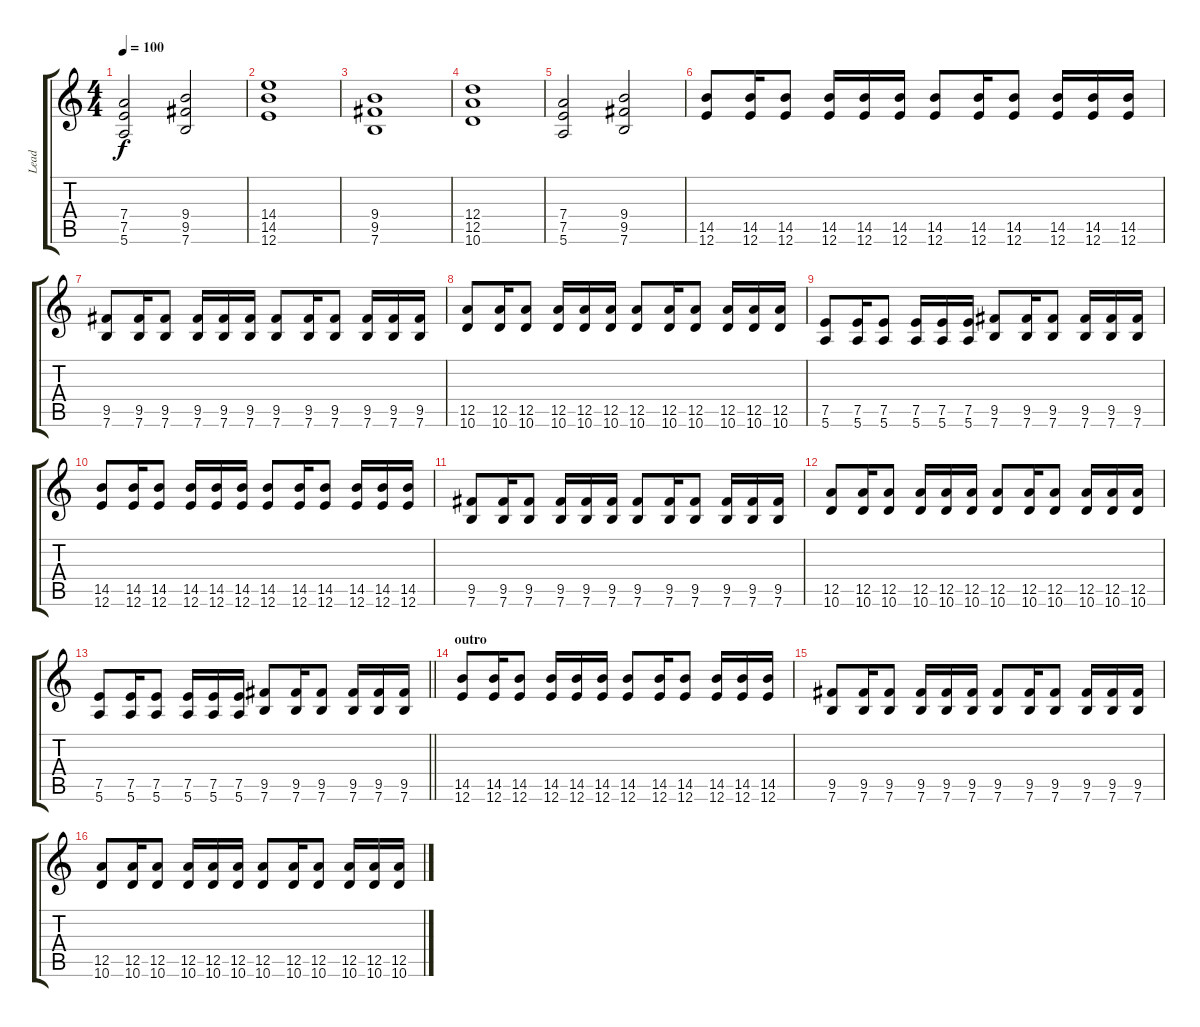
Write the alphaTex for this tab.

\track ("Lead" "Lead") {instrument overdrivenguitar}
\staff {score tabs}
\tuning (E4 B3 G3 D3 A2 E2) {hide}
\ts (4 4)
\tempo 100
\clef g2
\ks c
(7.4 7.5 5.6).2{dy f} (9.4 9.5 7.6).2 |
(14.4 14.5 12.6).1 |
(9.4 9.5 7.6).1 |
(12.4 12.5 10.6).1 |
(7.4 7.5 5.6).2 (9.4 9.5 7.6).2 |
(14.5 12.6).8 (14.5 12.6).16 (14.5 12.6).8 (14.5 12.6).16 (14.5 12.6).16 (14.5 12.6).16 (14.5 12.6).8 (14.5 12.6).16 (14.5 12.6).8 (14.5 12.6).16 (14.5 12.6).16 (14.5 12.6).16 |
(9.5 7.6).8 (9.5 7.6).16 (9.5 7.6).8 (9.5 7.6).16 (9.5 7.6).16 (9.5 7.6).16 (9.5 7.6).8 (9.5 7.6).16 (9.5 7.6).8 (9.5 7.6).16 (9.5 7.6).16 (9.5 7.6).16 |
(12.5 10.6).8 (12.5 10.6).16 (12.5 10.6).8 (12.5 10.6).16 (12.5 10.6).16 (12.5 10.6).16 (12.5 10.6).8 (12.5 10.6).16 (12.5 10.6).8 (12.5 10.6).16 (12.5 10.6).16 (12.5 10.6).16 |
(7.5 5.6).8 (7.5 5.6).16 (7.5 5.6).8 (7.5 5.6).16 (7.5 5.6).16 (7.5 5.6).16 (9.5 7.6).8 (9.5 7.6).16 (9.5 7.6).8 (9.5 7.6).16 (9.5 7.6).16 (9.5 7.6).16 |
(14.5 12.6).8 (14.5 12.6).16 (14.5 12.6).8 (14.5 12.6).16 (14.5 12.6).16 (14.5 12.6).16 (14.5 12.6).8 (14.5 12.6).16 (14.5 12.6).8 (14.5 12.6).16 (14.5 12.6).16 (14.5 12.6).16 |
(9.5 7.6).8 (9.5 7.6).16 (9.5 7.6).8 (9.5 7.6).16 (9.5 7.6).16 (9.5 7.6).16 (9.5 7.6).8 (9.5 7.6).16 (9.5 7.6).8 (9.5 7.6).16 (9.5 7.6).16 (9.5 7.6).16 |
(12.5 10.6).8 (12.5 10.6).16 (12.5 10.6).8 (12.5 10.6).16 (12.5 10.6).16 (12.5 10.6).16 (12.5 10.6).8 (12.5 10.6).16 (12.5 10.6).8 (12.5 10.6).16 (12.5 10.6).16 (12.5 10.6).16 |
\barLineRight lightlight
(7.5 5.6).8 (7.5 5.6).16 (7.5 5.6).8 (7.5 5.6).16 (7.5 5.6).16 (7.5 5.6).16 (9.5 7.6).8 (9.5 7.6).16 (9.5 7.6).8 (9.5 7.6).16 (9.5 7.6).16 (9.5 7.6).16 |
\section ("" "outro")
(14.5 12.6).8 (14.5 12.6).16 (14.5 12.6).8 (14.5 12.6).16 (14.5 12.6).16 (14.5 12.6).16 (14.5 12.6).8 (14.5 12.6).16 (14.5 12.6).8 (14.5 12.6).16 (14.5 12.6).16 (14.5 12.6).16 |
(9.5 7.6).8 (9.5 7.6).16 (9.5 7.6).8 (9.5 7.6).16 (9.5 7.6).16 (9.5 7.6).16 (9.5 7.6).8 (9.5 7.6).16 (9.5 7.6).8 (9.5 7.6).16 (9.5 7.6).16 (9.5 7.6).16 |
(12.5 10.6).8 (12.5 10.6).16 (12.5 10.6).8 (12.5 10.6).16 (12.5 10.6).16 (12.5 10.6).16 (12.5 10.6).8 (12.5 10.6).16 (12.5 10.6).8 (12.5 10.6).16 (12.5 10.6).16 (12.5 10.6).16
